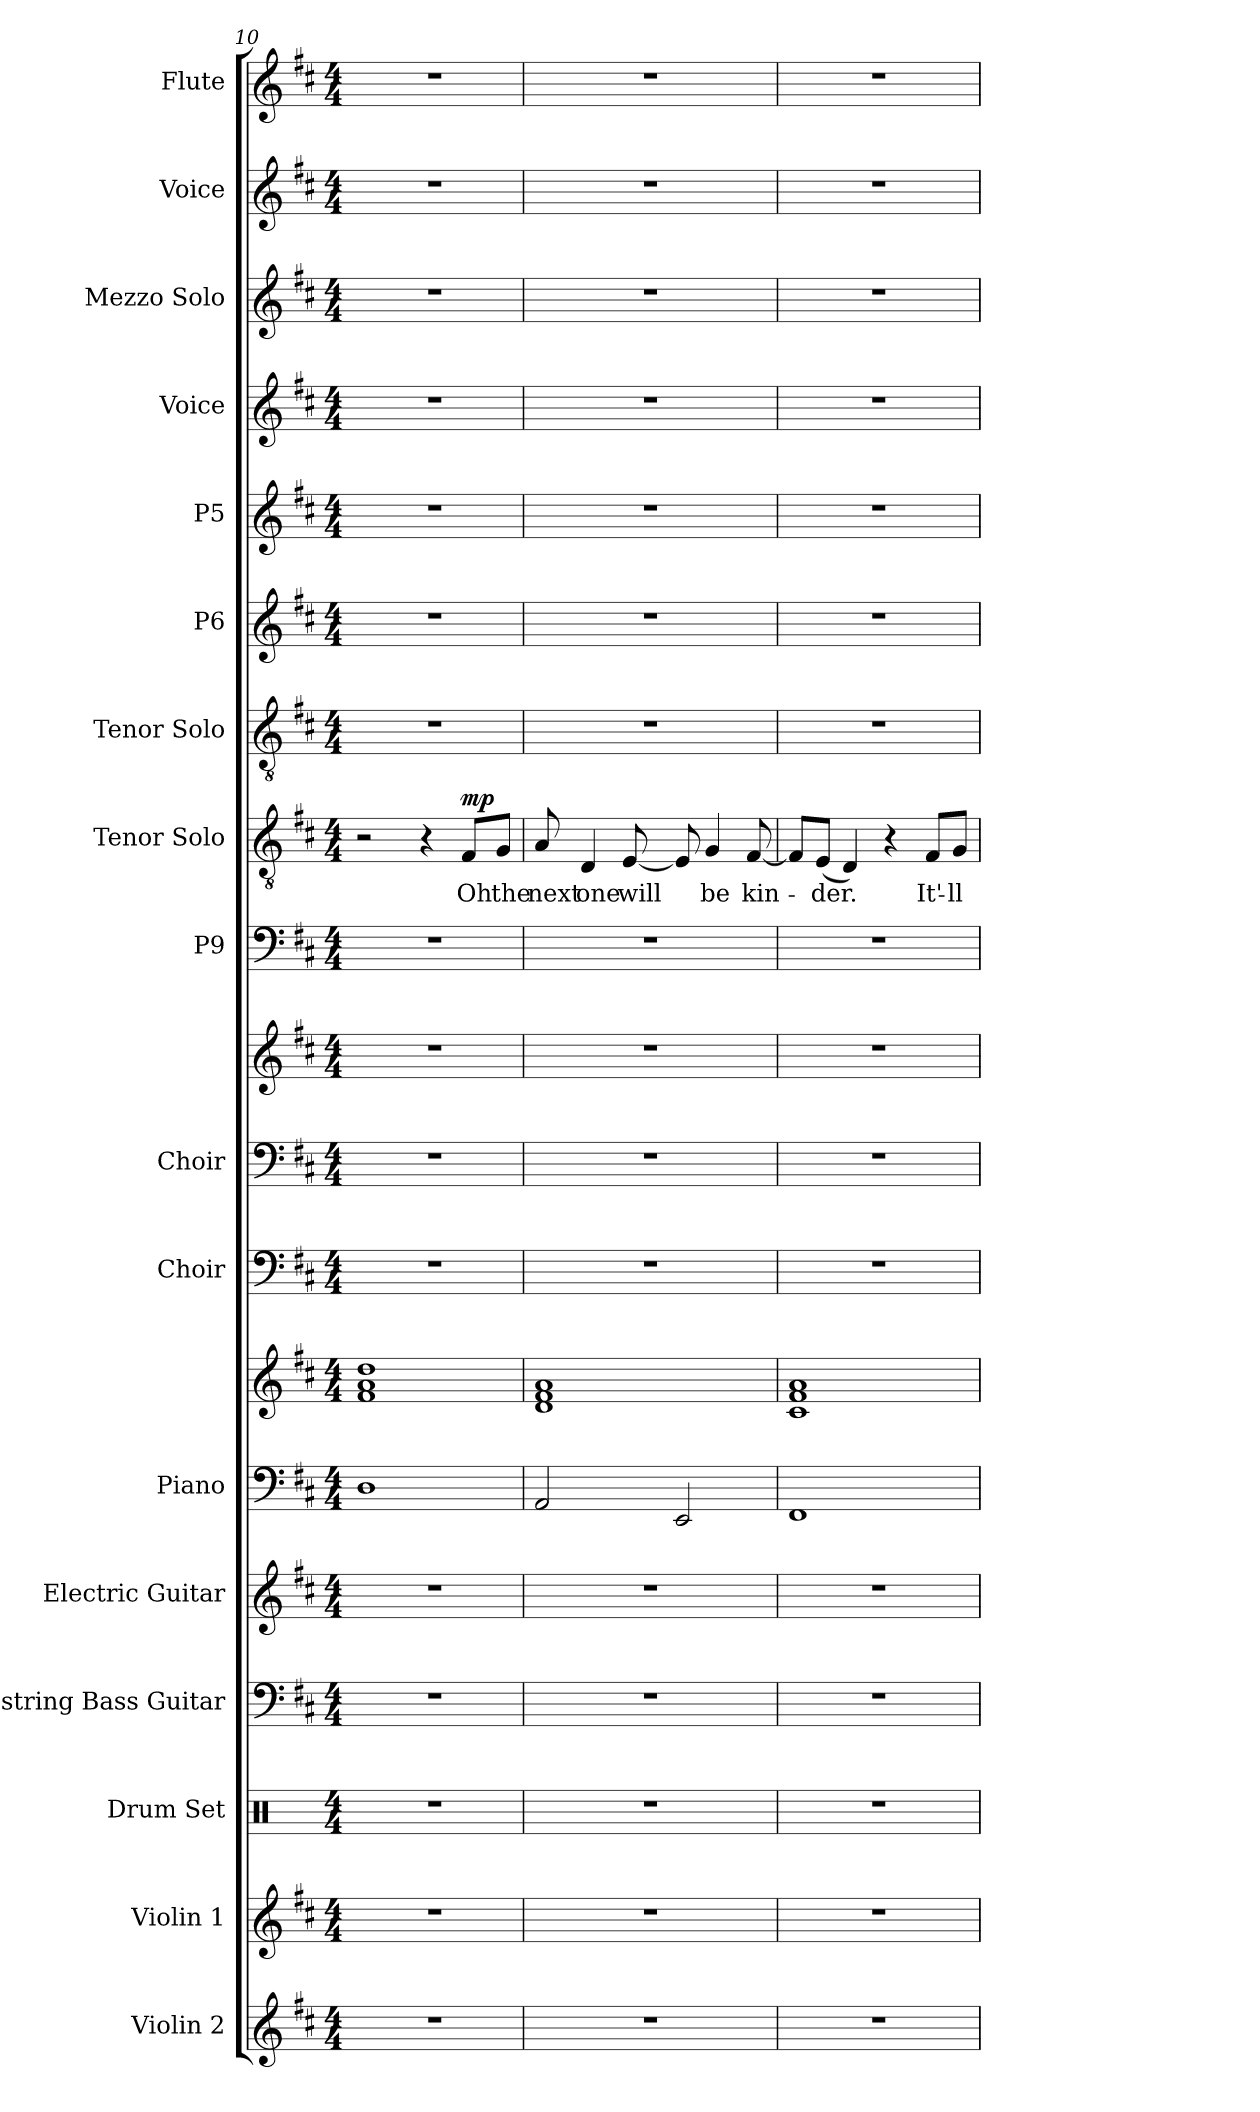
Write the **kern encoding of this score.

**kern	**kern	**kern	**kern	**kern	**kern	**kern	**dynam	**kern	**kern	**kern	**kern	**kern	**text	**dynam	**kern	**kern	**kern	**kern	**kern	**kern	**kern
*part17	*part16	*part15	*part14	*part13	*part12	*part12	*part12	*part11	*part10	*part10	*part9	*part8	*part8	*part8	*part7	*part6	*part5	*part4	*part3	*part2	*part1
*staff19	*staff18	*staff17	*staff16	*staff15	*staff14	*staff13	*staff13/14	*staff12	*staff11	*staff10	*staff9	*staff8	*staff8	*staff8	*staff7	*staff6	*staff5	*staff4	*staff3	*staff2	*staff1
*I"Violin 2	*I"Violin 1	*I"Drum Set	*I"4-string Bass Guitar	*I"Electric Guitar	*I"Piano	*	*	*I"Choir	*I"Choir	*	*I"P9	*I"Tenor Solo	*	*	*I"Tenor Solo	*I"P6	*I"P5	*I"Voice	*I"Mezzo Solo	*I"Voice	*I"Flute
*I'Vln. 2	*I'Vln. 1	*I'Dr.	*I'Bass	*I'E. Gtr.	*I'Pno.	*	*	*	*	*	*	*I'T. Solo	*	*	*	*	*	*	*I'M. Solo	*	*I'Fl.
*clefG2	*clefG2	*clefX	*clefF4	*clefG2	*clefF4	*clefG2	*	*clefF4	*clefF4	*clefG2	*clefF4	*clefGv2	*	*	*clefGv2	*clefG2	*clefG2	*clefG2	*clefG2	*clefG2	*clefG2
*	*	*	*ITrd7c12	*ITrd7c12	*	*	*	*	*	*	*	*ITrd7c12	*	*	*ITrd7c12	*	*	*	*	*	*
*k[f#c#]	*k[f#c#]	*k[]	*k[f#c#]	*k[f#c#]	*k[f#c#]	*k[f#c#]	*	*k[f#c#]	*k[f#c#]	*k[f#c#]	*k[f#c#]	*k[f#c#]	*	*	*k[f#c#]	*k[f#c#]	*k[f#c#]	*k[f#c#]	*k[f#c#]	*k[f#c#]	*k[f#c#]
*D:	*D:	*C:	*D:	*D:	*D:	*D:	*	*D:	*D:	*D:	*D:	*D:	*	*	*D:	*D:	*D:	*D:	*D:	*D:	*D:
*M4/4	*M4/4	*M4/4	*M4/4	*M4/4	*M4/4	*M4/4	*	*M4/4	*M4/4	*M4/4	*M4/4	*M4/4	*	*	*M4/4	*M4/4	*M4/4	*M4/4	*M4/4	*M4/4	*M4/4
=10	=10	=10	=10	=10	=10	=10	=10	=10	=10	=10	=10	=10	=10	=10	=10	=10	=10	=10	=10	=10	=10
1r	1r	1r	1r	1r	1Di	1f#i 1ai 1ddi	mp mp	1r	1r	1r	1r	2r	.	.	1r	1r	1r	1r	1r	1r	1r
.	.	.	.	.	.	.	.	.	.	.	.	4r	.	.	.	.	.	.	.	.	.
!	!	!	!	!	!	!	!	!	!	!	!	!	!LO:LY:b:color=#000000	!	!	!	!	!	!	!	!
.	.	.	.	.	.	.	.	.	.	.	.	8FF#i/L	Oh	mp	.	.	.	.	.	.	.
!	!	!	!	!	!	!	!	!	!	!	!	!	!LO:LY:b:color=#000000	!	!	!	!	!	!	!	!
.	.	.	.	.	.	.	.	.	.	.	.	8GGi/J	the	.	.	.	.	.	.	.	.
=11	=11	=11	=11	=11	=11	=11	=11	=11	=11	=11	=11	=11	=11	=11	=11	=11	=11	=11	=11	=11	=11
!	!	!	!	!	!	!	!	!	!	!	!	!	!LO:LY:b:color=#000000	!	!	!	!	!	!	!	!
1r	1r	1r	1r	1r	2AAi/	1di 1f#i 1ai	.	1r	1r	1r	1r	8AAi/	next	.	1r	1r	1r	1r	1r	1r	1r
!	!	!	!	!	!	!	!	!	!	!	!	!	!LO:LY:b:color=#000000	!	!	!	!	!	!	!	!
.	.	.	.	.	.	.	.	.	.	.	.	4DDi/	one	.	.	.	.	.	.	.	.
!	!	!	!	!	!	!	!	!	!	!	!	!	!LO:LY:b:color=#000000	!	!	!	!	!	!	!	!
.	.	.	.	.	.	.	.	.	.	.	.	[<8EEi/	will	.	.	.	.	.	.	.	.
.	.	.	.	.	2EEi/	.	.	.	.	.	.	8EEi/]	.	.	.	.	.	.	.	.	.
!	!	!	!	!	!	!	!	!	!	!	!	!	!LO:LY:b:color=#000000	!	!	!	!	!	!	!	!
.	.	.	.	.	.	.	.	.	.	.	.	4GGi/	be	.	.	.	.	.	.	.	.
!	!	!	!	!	!	!	!	!	!	!	!	!	!LO:LY:b:color=#000000	!	!	!	!	!	!	!	!
.	.	.	.	.	.	.	.	.	.	.	.	[<8FF#i/	kin-	.	.	.	.	.	.	.	.
=12	=12	=12	=12	=12	=12	=12	=12	=12	=12	=12	=12	=12	=12	=12	=12	=12	=12	=12	=12	=12	=12
1r	1r	1r	1r	1r	1FF#i	1c#i 1f#i 1ai	.	1r	1r	1r	1r	8FF#i/L]	.	.	1r	1r	1r	1r	1r	1r	1r
!	!	!	!	!	!	!	!	!	!	!	!	!	!LO:LY:b:color=#000000	!	!	!	!	!	!	!	!
.	.	.	.	.	.	.	.	.	.	.	.	(8EEi/J	-der.	.	.	.	.	.	.	.	.
.	.	.	.	.	.	.	.	.	.	.	.	4DDi/)	.	.	.	.	.	.	.	.	.
.	.	.	.	.	.	.	.	.	.	.	.	4r	.	.	.	.	.	.	.	.	.
!	!	!	!	!	!	!	!	!	!	!	!	!	!LO:LY:b:color=#000000	!	!	!	!	!	!	!	!
.	.	.	.	.	.	.	.	.	.	.	.	8FF#i/L	It'-	.	.	.	.	.	.	.	.
!	!	!	!	!	!	!	!	!	!	!	!	!	!LO:LY:b:color=#000000	!	!	!	!	!	!	!	!
.	.	.	.	.	.	.	.	.	.	.	.	8GGi/J	-ll	.	.	.	.	.	.	.	.
=	=	=	=	=	=	=	=	=	=	=	=	=	=	=	=	=	=	=	=	=	=
*-	*-	*-	*-	*-	*-	*-	*-	*-	*-	*-	*-	*-	*-	*-	*-	*-	*-	*-	*-	*-	*-
